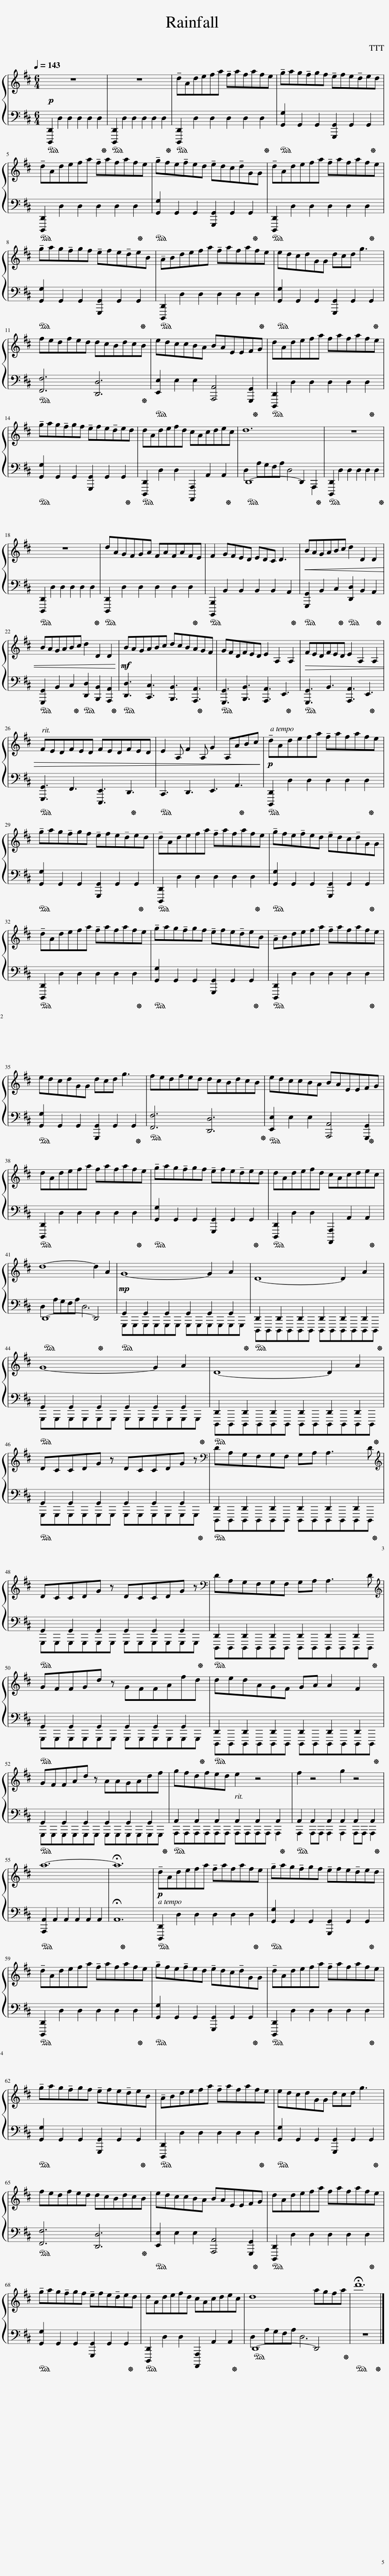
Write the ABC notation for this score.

X:1
%%score { 1 | ( 2 3 ) }
L:1/8
Q:1/4=143
M:6/4
I:linebreak $
K:D
V:1 treble
V:2 bass
V:3 bass
V:1
!p! z12 | z12 | !tenuto!dAdefa !tenuto!fafafe | !tenuto!gag!tenuto!fgf !tenuto!efe!tenuto!ded |$ !tenuto!dAdefa !tenuto!fafafe | %5
 !tenuto!gfe!tenuto!fed !tenuto!edc!tenuto!dGG | !tenuto!dAdefa !tenuto!fafafe |$ !tenuto!gag!tenuto!fgf !tenuto!efe!tenuto!deB | !tenuto!ABdefa !tenuto!fafafe | edcdGG dcd g3 |$ %10
 fedfed dcBdcB | edccBA BAEEFG | dAdefa fafafe |$ !tenuto!gag!tenuto!fgf !tenuto!efe!tenuto!ded | dAdefd cAcdec | %15
 d12 | z12 |$ z12 | dAGFGA FAFAFE | F2 GFED EDC D3 | %20
!<(! BAGABc d2 D2 D2 |$ BAGABc d2 D2 D2!<)! |!mf! BAGABc dcBAGF | GFDFED E2 A,2 A,2 |!>(! FEDFED E2 A,2 A,2 |$ %25
 FEDFED FEDFED | E2 A, F2 A, G2 A,ABc!>)! |!p! !tenuto!dAdefa !tenuto!fafafe |$ !tenuto!gag!tenuto!fgf !tenuto!efe!tenuto!ded | !tenuto!dAdefa !tenuto!fafafe | %30
 !tenuto!gfe!tenuto!fed !tenuto!edc!tenuto!dGG |$ !tenuto!dAdefa !tenuto!fafafe | !tenuto!gag!tenuto!fgf !tenuto!efe!tenuto!deB | !tenuto!ABdefa !tenuto!fafafe |$ edcdGG dcd g3 | %35
 fedfed dcBdcB | edccBA BAEEFG |$ dAdefa fafafe | !tenuto!gag!tenuto!fgf !tenuto!efe!tenuto!ded | dAdefd cAcdec |$ %40
 d8- d2 A2 |!mp! G8- G2 A2 | D8- D2 A2 |$ G8- G2 A2 | D8- D2 A2 |$ %45
 DCCDG z DCCDG z |[K:bass] DA,G,F,G,F, G,A, A,3 D |$[K:treble] DCCDG z DCCDG z |[K:bass] DA,G,F,G,F, G,A, A,3 D |$[K:treble] GFFGd z GFFAfd | %50
 dedAGF GA A2 F2 |$ GFFAd z AAGAdf | gfdfed e2 z4 | f2 z4 g2 z4 |$ a12- | %55
 !fermata!a12 |!p! !tenuto!dAdefa !tenuto!fafafe | !tenuto!gag!tenuto!fgf !tenuto!efe!tenuto!ded |$ !tenuto!dAdefa !tenuto!fafafe | !tenuto!gfe!tenuto!fed !tenuto!edc!tenuto!dGG | %60
 !tenuto!dAdefa !tenuto!fafafe |$ !tenuto!gag!tenuto!fgf !tenuto!efe!tenuto!deB | !tenuto!ABdefa !tenuto!fafafe | edcdGG dcd g3 |$ fedfed dcBdcB | %65
 edccBA BAEEFG | dAdefa fafafe |$ !tenuto!gag!tenuto!fgf !tenuto!efe!tenuto!ded | dAdefd cAcdec | d8 agfa | %70
 !fermata!d'12 |] %71
V:2
!ped! [D,,,D,,]2 D,2 D,2 D,2 D,2 D,2!ped-up! |!ped! [D,,,D,,]2 D,2 D,2 D,2 D,2 D,2!ped-up! |!ped! [D,,,D,,]2 D,2 D,2 D,2 D,2 D,2!ped-up! |!ped! [G,,G,]2 G,,2 G,,2 [G,,,G,,]2 G,,2 G,,2!ped-up! |$!ped! [D,,,D,,]2 D,2 D,2 D,2 D,2 D,2!ped-up! | %5
!ped! [G,,G,]2 G,,2 G,,2 [G,,,G,,]2 G,,2 G,,2!ped-up! |!ped! [D,,,D,,]2 D,2 D,2 D,2 D,2 D,2!ped-up! |$!ped! [G,,G,]2 G,,2 G,,2 [G,,,G,,]2 G,,2 G,,2!ped-up! |!ped! [D,,,D,,]2 D,2 D,2 D,2 D,2 D,2!ped-up! |!ped! [G,,G,]2 G,,2 G,,2 [G,,,G,,]2 G,,2 G,,2!ped-up! |$ %10
!ped! [F,,F,]6 [D,,D,]6!ped-up! |!ped! [E,,E,]2 E,2 E,2 [A,,,A,,]4 [G,,,G,,]2!ped-up! |!ped! [D,,,D,,]2 D,2 D,2 D,2 D,2 D,2!ped-up! |$!ped! [G,,G,]2 G,,2 G,,2 [G,,,G,,]2 G,,2 G,,2!ped-up! |!ped! [D,,,D,,]2 D,2 D,2 [A,,,,A,,,]2 A,,2 A,,2!ped-up! | %15
!ped! D,,8- D,,2 A,,,2!ped-up! |!ped! [D,,,D,,]2 D,2 D,2 D,2 D,2 D,2!ped-up! |$!ped! [D,,,D,,]2 D,2 D,2 D,2 D,2 D,2!ped-up! |!ped! [D,,,D,,]2 D,2 D,2 D,2 D,2 D,2!ped-up! |!ped! [B,,,,B,,,]2 B,,2 B,,2 B,,2 B,,2 A,,2!ped-up! | %20
!ped! [G,,,G,,]2 B,,2 C,2!ped-up!!ped! [D,,D,]2 B,,2 A,,2!ped-up! |$!ped! [G,,,G,,]2 B,,2 C,2!ped-up!!ped! [D,,D,]2 [B,,,B,,]2 [A,,,A,,]2!ped-up! |!ped! [D,,D,]3 [C,,C,]3 [B,,,B,,]3 [A,,,A,,]3!ped-up! |!ped! [G,,,G,,]3 [B,,,B,,]3 [A,,,A,,]3 E,,3!ped-up! |!ped! [G,,,G,,]3 B,,3 [A,,,A,,]3 E,,3!ped-up! |$ %25
!ped! [G,,,G,,]3 F,,3 [E,,,E,,]3 D,,3!ped-up! |!ped! C,,3 D,,3 E,,3 A,,3!ped-up! |!ped! [D,,,D,,]2 D,2 D,2 D,2 D,2 D,2!ped-up! |$!ped! [G,,G,]2 G,,2 G,,2 [G,,,G,,]2 G,,2 G,,2!ped-up! |!ped! [D,,,D,,]2 D,2 D,2 D,2 D,2 D,2!ped-up! | %30
!ped! [G,,G,]2 G,,2 G,,2 [G,,,G,,]2 G,,2 G,,2!ped-up! |$!ped! [D,,,D,,]2 D,2 D,2 D,2 D,2 D,2!ped-up! |!ped! [G,,G,]2 G,,2 G,,2 [G,,,G,,]2 G,,2 G,,2!ped-up! |!ped! [D,,,D,,]2 D,2 D,2 D,2 D,2 D,2!ped-up! |$!ped! [G,,G,]2 G,,2 G,,2 [G,,,G,,]2 G,,2 G,,2!ped-up! | %35
!ped! [F,,F,]6 [D,,D,]6!ped-up! |!ped! [E,,E,]2 E,2 E,2 [A,,,A,,]4 [G,,,G,,]2!ped-up! |$!ped! [D,,,D,,]2 D,2 D,2 D,2 D,2 D,2!ped-up! |!ped! [G,,G,]2 G,,2 G,,2 [G,,,G,,]2 G,,2 G,,2!ped-up! |!ped! [D,,,D,,]2 D,2 D,2 [A,,,,A,,,]2 A,,2 A,,2!ped-up! |$ %40
!ped! D,,8- D,,4!ped-up! |!ped! G,,2 G,,2 G,,2 G,,2 G,,2 G,,2!ped-up! |!ped! D,,2 D,,2 D,,2 D,,2 D,,2 D,,2!ped-up! |$!ped! G,,2 G,,2 G,,2 G,,2 G,,2 G,,2!ped-up! |!ped! D,,2 D,,2 D,,2 D,,2 D,,2 D,,2!ped-up! |$ %45
!ped! G,,2 G,,2 G,,2 G,,2 G,,2 G,,2!ped-up! |!ped! D,,2 D,,2 D,,2 D,,2 D,,2 D,,2!ped-up! |$!ped! G,,2 G,,2 G,,2 G,,2 G,,2 G,,2!ped-up! |!ped! D,,2 D,,2 D,,2 D,,2 D,,2 D,,2!ped-up! |$!ped! G,,2 G,,2 G,,2 G,,2 G,,2 G,,2!ped-up! | %50
!ped! D,,2 D,,2 D,,2 D,,2 D,,2 D,,2!ped-up! |$!ped! G,,2 G,,2 G,,2 G,,2 G,,2 G,,2!ped-up! |!ped! A,,2 A,,2 A,,2 A,,2 A,,2 A,,2!ped-up! |!ped! A,,2 A,,2 A,,2 A,,2 A,,2 A,,2!ped-up! |$!ped! [A,,,A,,]2 A,,2 A,,2 A,,2 A,,2 A,,2 | %55
 !fermata!A,,12!ped-up! |!ped! [D,,,D,,]2 D,2 D,2 D,2 D,2 D,2!ped-up! |!ped! [G,,G,]2 G,,2 G,,2 [G,,,G,,]2 G,,2 G,,2!ped-up! |$!ped! [D,,,D,,]2 D,2 D,2 D,2 D,2 D,2!ped-up! |!ped! [G,,G,]2 G,,2 G,,2 [G,,,G,,]2 G,,2 G,,2!ped-up! | %60
!ped! [D,,,D,,]2 D,2 D,2 D,2 D,2 D,2!ped-up! |$!ped! [G,,G,]2 G,,2 G,,2 [G,,,G,,]2 G,,2 G,,2!ped-up! |!ped! [D,,,D,,]2 D,2 D,2 D,2 D,2 D,2!ped-up! |!ped! [G,,G,]2 G,,2 G,,2 [G,,,G,,]2 G,,2 G,,2!ped-up! |$!ped! [F,,F,]6 [D,,D,]6!ped-up! | %65
!ped! [E,,E,]2 E,2 E,2 [A,,,A,,]4 [G,,,G,,]2!ped-up! |!ped! [D,,,D,,]2 D,2 D,2 D,2 D,2 D,2!ped-up! |$!ped! [G,,G,]2 G,,2 G,,2 [G,,,G,,]2 G,,2 G,,2!ped-up! |!ped! [D,,,D,,]2 D,2 D,2 [A,,,,A,,,]2 A,,2 A,,2!ped-up! |!ped! D,,8- D,,4!ped-up! | %70
!ped! z12!ped-up! |] %71
V:3
 x12 | x12 | x12 | x12 |$ x12 | %5
 x12 | x12 |$ x12 | x12 | x12 |$ %10
 x12 | x12 | x12 |$ x12 | x12 | %15
 D,2 A,G,F,A, D,4 A,,,2 | x12 |$ x12 | x12 | x12 | %20
 x12 |$ x12 | x12 | x12 | x12 |$ %25
 x12 | x12 | x12 |$ x12 | x12 | %30
 x12 |$ x12 | x12 | x12 |$ x12 | %35
 x12 | x12 |$ x12 | x12 | x12 |$ %40
 D,2 A,G,F,A, D,6 | G,,,G,,,G,,,G,,,G,,,G,,, G,,,G,,,G,,,G,,,G,,,G,,, | D,,,D,,,D,,,D,,,D,,,D,,, D,,,D,,,D,,,D,,,D,,,D,,, |$ G,,,G,,,G,,,G,,,G,,,G,,, G,,,G,,,G,,,G,,,G,,,G,,, | D,,,D,,,D,,,D,,,D,,,D,,, D,,,D,,,D,,,D,,,D,,,D,,, |$ %45
 G,,,G,,,G,,,G,,,G,,,G,,, G,,,G,,,G,,,G,,,G,,,G,,, | D,,,D,,,D,,,D,,,D,,,D,,, D,,,D,,,D,,,D,,,D,,,D,,, |$ G,,,G,,,G,,,G,,,G,,,G,,, G,,,G,,,G,,,G,,,G,,,G,,, | D,,,D,,,D,,,D,,,D,,,D,,, D,,,D,,,D,,,D,,,D,,,D,,, |$ G,,,G,,,G,,,G,,,G,,,G,,, G,,,G,,,G,,,G,,,G,,,G,,, | %50
 D,,,D,,,D,,,D,,,D,,,D,,, D,,,D,,,D,,,D,,,D,,,D,,, |$ G,,,G,,,G,,,G,,,G,,,G,,, G,,,G,,,G,,,G,,,G,,,G,,, | A,,,A,,,A,,,A,,,A,,,A,,, A,,,A,,,A,,,A,,, A,,,2 | A,,,2 A,,,A,,, A,,,2 A,,,2 A,,,A,,, A,,,2 |$ x12 | %55
 x12 | x12 | x12 |$ x12 | x12 | %60
 x12 |$ x12 | x12 | x12 |$ x12 | %65
 x12 | x12 |$ x12 | x12 | D,2 A,G,F,A, D,6 | %70
 x12 |] %71
